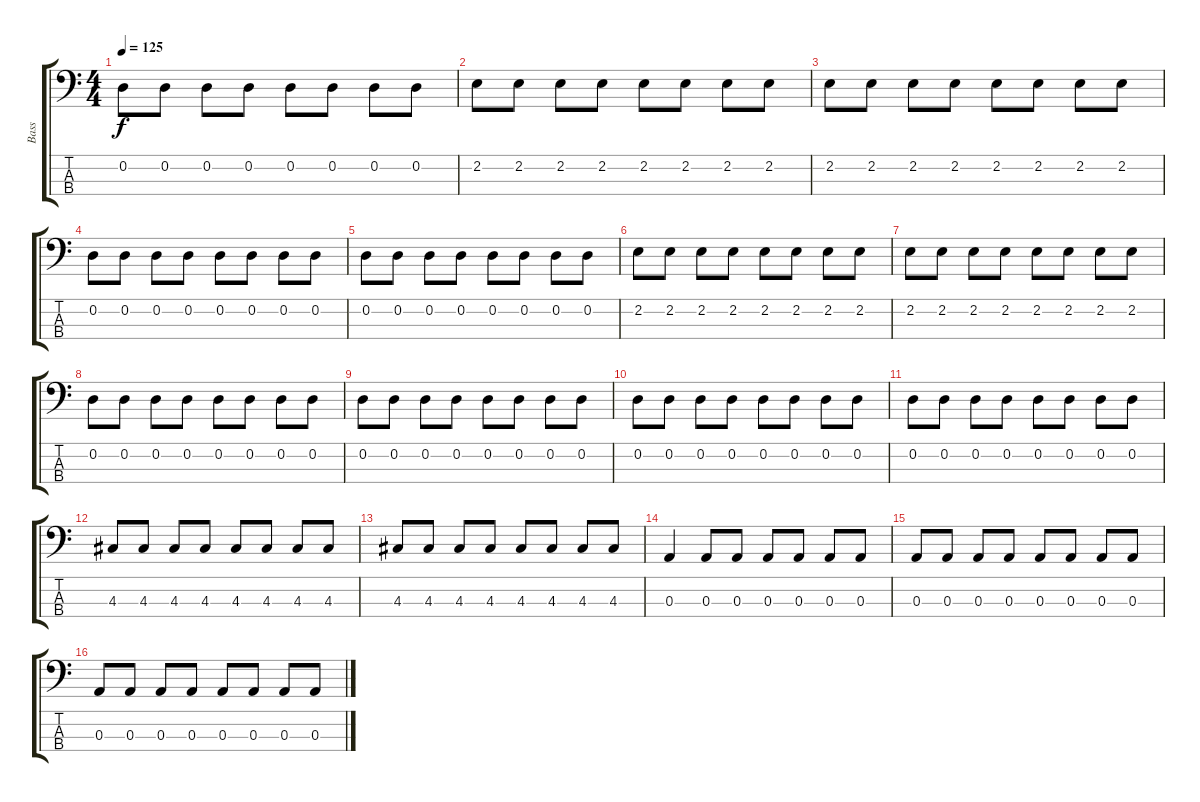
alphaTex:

\track ("Bass" "Bass") {instrument electricbasspick}
\staff {score tabs}
\tuning (G2 D2 A1 E1) {hide}
\ts (4 4)
\tempo 125
\clef f4
\ks c
0.2.8{dy f} 0.2.8 0.2.8 0.2.8 0.2.8 0.2.8 0.2.8 0.2.8 |
2.2.8 2.2.8 2.2.8 2.2.8 2.2.8 2.2.8 2.2.8 2.2.8 |
2.2.8 2.2.8 2.2.8 2.2.8 2.2.8 2.2.8 2.2.8 2.2.8 |
0.2.8 0.2.8 0.2.8 0.2.8 0.2.8 0.2.8 0.2.8 0.2.8 |
0.2.8 0.2.8 0.2.8 0.2.8 0.2.8 0.2.8 0.2.8 0.2.8 |
2.2.8 2.2.8 2.2.8 2.2.8 2.2.8 2.2.8 2.2.8 2.2.8 |
2.2.8 2.2.8 2.2.8 2.2.8 2.2.8 2.2.8 2.2.8 2.2.8 |
0.2.8 0.2.8 0.2.8 0.2.8 0.2.8 0.2.8 0.2.8 0.2.8 |
0.2.8 0.2.8 0.2.8 0.2.8 0.2.8 0.2.8 0.2.8 0.2.8 |
0.2.8 0.2.8 0.2.8 0.2.8 0.2.8 0.2.8 0.2.8 0.2.8 |
0.2.8 0.2.8 0.2.8 0.2.8 0.2.8 0.2.8 0.2.8 0.2.8 |
4.3.8 4.3.8 4.3.8 4.3.8 4.3.8 4.3.8 4.3.8 4.3.8 |
4.3.8 4.3.8 4.3.8 4.3.8 4.3.8 4.3.8 4.3.8 4.3.8 |
0.3.4 0.3.8 0.3.8 0.3.8 0.3.8 0.3.8 0.3.8 |
0.3.8 0.3.8 0.3.8 0.3.8 0.3.8 0.3.8 0.3.8 0.3.8 |
0.3.8 0.3.8 0.3.8 0.3.8 0.3.8 0.3.8 0.3.8 0.3.8
